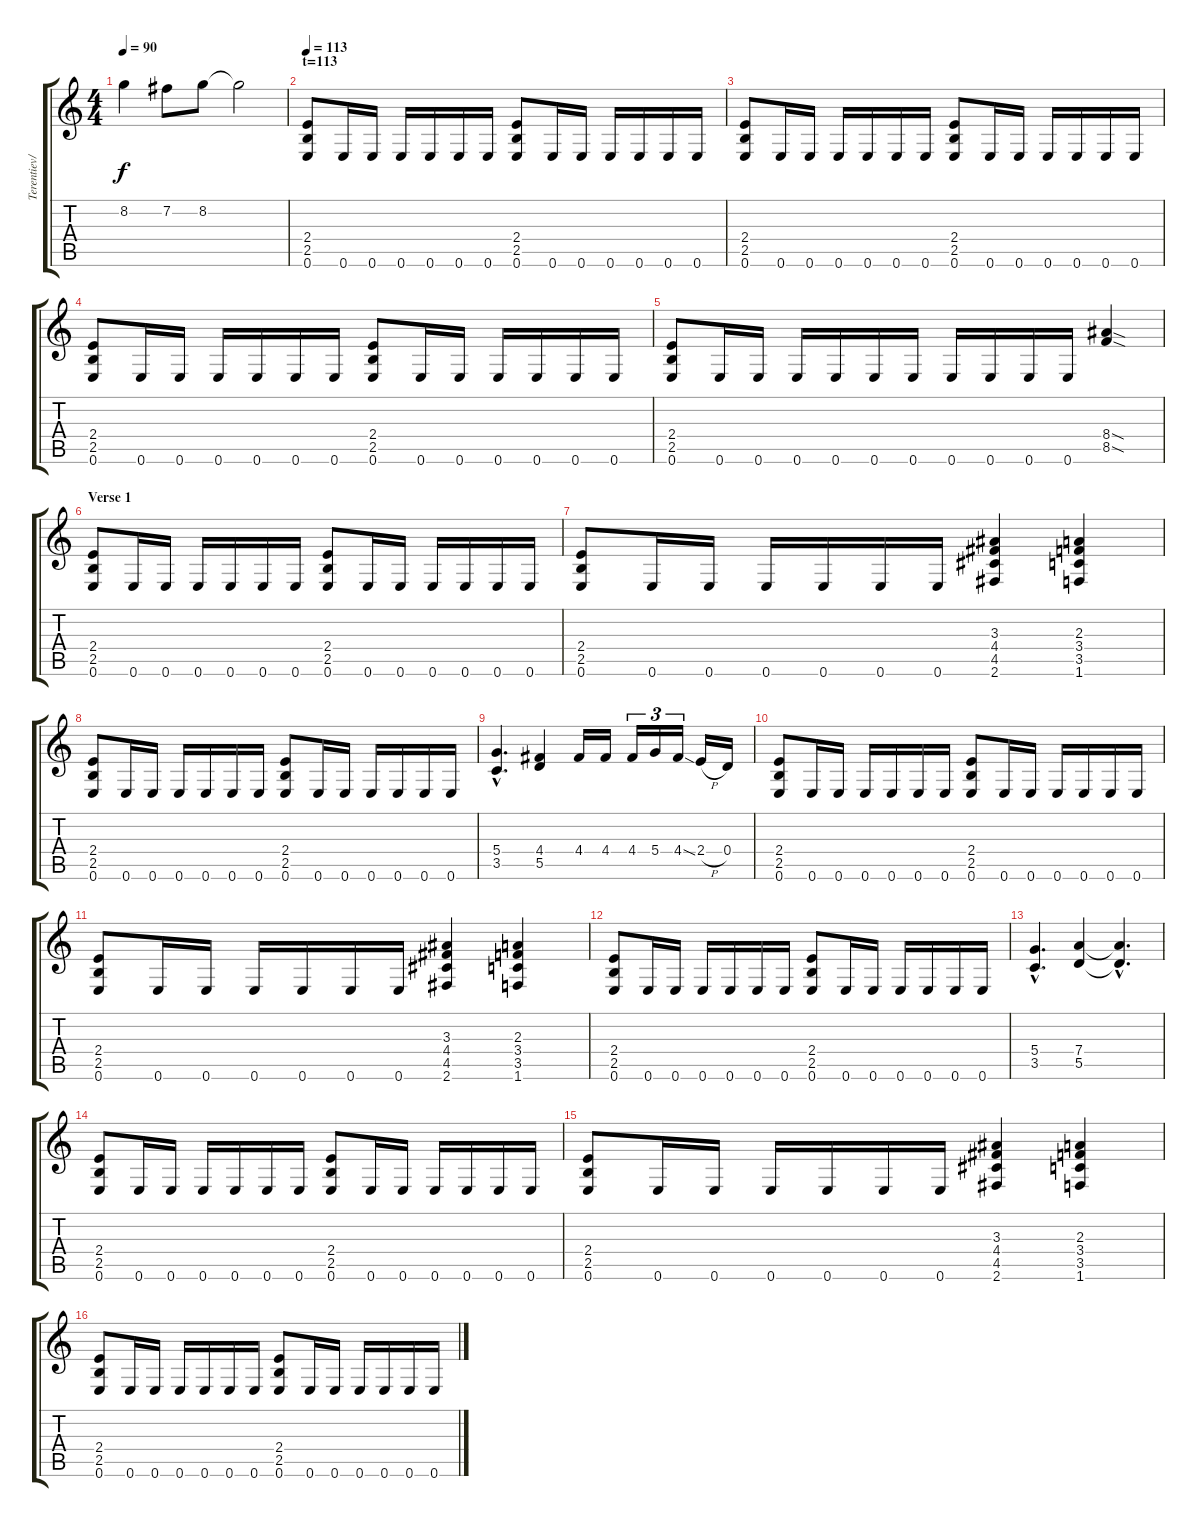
\track ("Terentiev/Holstinin" "Terentiev/") {instrument distortionguitar}
\staff {score tabs}
\tuning (E4 B3 G3 D3 A2 E2) {hide}
\ts (4 4)
\tempo 90
\clef g2
\ks c
8.2.4{dy f} 7.2.8 8.2.8 8.2{t}.2 |
\section ("" "t=113")
\tempo 113
(2.4 2.5 0.6).8 0.6.16 0.6.16 0.6.16 0.6.16 0.6.16 0.6.16 (2.4 2.5 0.6).8 0.6.16 0.6.16 0.6.16 0.6.16 0.6.16 0.6.16 |
(2.4 2.5 0.6).8 0.6.16 0.6.16 0.6.16 0.6.16 0.6.16 0.6.16 (2.4 2.5 0.6).8 0.6.16 0.6.16 0.6.16 0.6.16 0.6.16 0.6.16 |
(2.4 2.5 0.6).8 0.6.16 0.6.16 0.6.16 0.6.16 0.6.16 0.6.16 (2.4 2.5 0.6).8 0.6.16 0.6.16 0.6.16 0.6.16 0.6.16 0.6.16 |
(2.4 2.5 0.6).8 0.6.16 0.6.16 0.6.16 0.6.16 0.6.16 0.6.16 0.6.16 0.6.16 0.6.16 0.6.16 (8.4{sod} 8.5{sod}).4 |
\section ("" "Verse 1")
(2.4 2.5 0.6).8 0.6.16 0.6.16 0.6.16 0.6.16 0.6.16 0.6.16 (2.4 2.5 0.6).8 0.6.16 0.6.16 0.6.16 0.6.16 0.6.16 0.6.16 |
(2.4 2.5 0.6).8 0.6.16 0.6.16 0.6.16 0.6.16 0.6.16 0.6.16 (3.3 4.4 4.5 2.6).4 (2.3 3.4 3.5 1.6).4 |
(2.4 2.5 0.6).8 0.6.16 0.6.16 0.6.16 0.6.16 0.6.16 0.6.16 (2.4 2.5 0.6).8 0.6.16 0.6.16 0.6.16 0.6.16 0.6.16 0.6.16 |
(5.4{hac} 3.5{hac}).4{d} (4.4 5.5).4 4.4.16 4.4.16 4.4.16{tu (3 2)} 5.4.16{tu (3 2)} 4.4{ss}.16{tu (3 2)} 2.4{h}.16 0.4.16 |
(2.4 2.5 0.6).8 0.6.16 0.6.16 0.6.16 0.6.16 0.6.16 0.6.16 (2.4 2.5 0.6).8 0.6.16 0.6.16 0.6.16 0.6.16 0.6.16 0.6.16 |
(2.4 2.5 0.6).8 0.6.16 0.6.16 0.6.16 0.6.16 0.6.16 0.6.16 (3.3 4.4 4.5 2.6).4 (2.3 3.4 3.5 1.6).4 |
(2.4 2.5 0.6).8 0.6.16 0.6.16 0.6.16 0.6.16 0.6.16 0.6.16 (2.4 2.5 0.6).8 0.6.16 0.6.16 0.6.16 0.6.16 0.6.16 0.6.16 |
(5.4{hac} 3.5{hac}).4{d} (7.4 5.5).4 (7.4{hac t} 5.5{hac t}).4{d} |
(2.4 2.5 0.6).8 0.6.16 0.6.16 0.6.16 0.6.16 0.6.16 0.6.16 (2.4 2.5 0.6).8 0.6.16 0.6.16 0.6.16 0.6.16 0.6.16 0.6.16 |
(2.4 2.5 0.6).8 0.6.16 0.6.16 0.6.16 0.6.16 0.6.16 0.6.16 (3.3 4.4 4.5 2.6).4 (2.3 3.4 3.5 1.6).4 |
(2.4 2.5 0.6).8 0.6.16 0.6.16 0.6.16 0.6.16 0.6.16 0.6.16 (2.4 2.5 0.6).8 0.6.16 0.6.16 0.6.16 0.6.16 0.6.16 0.6.16
